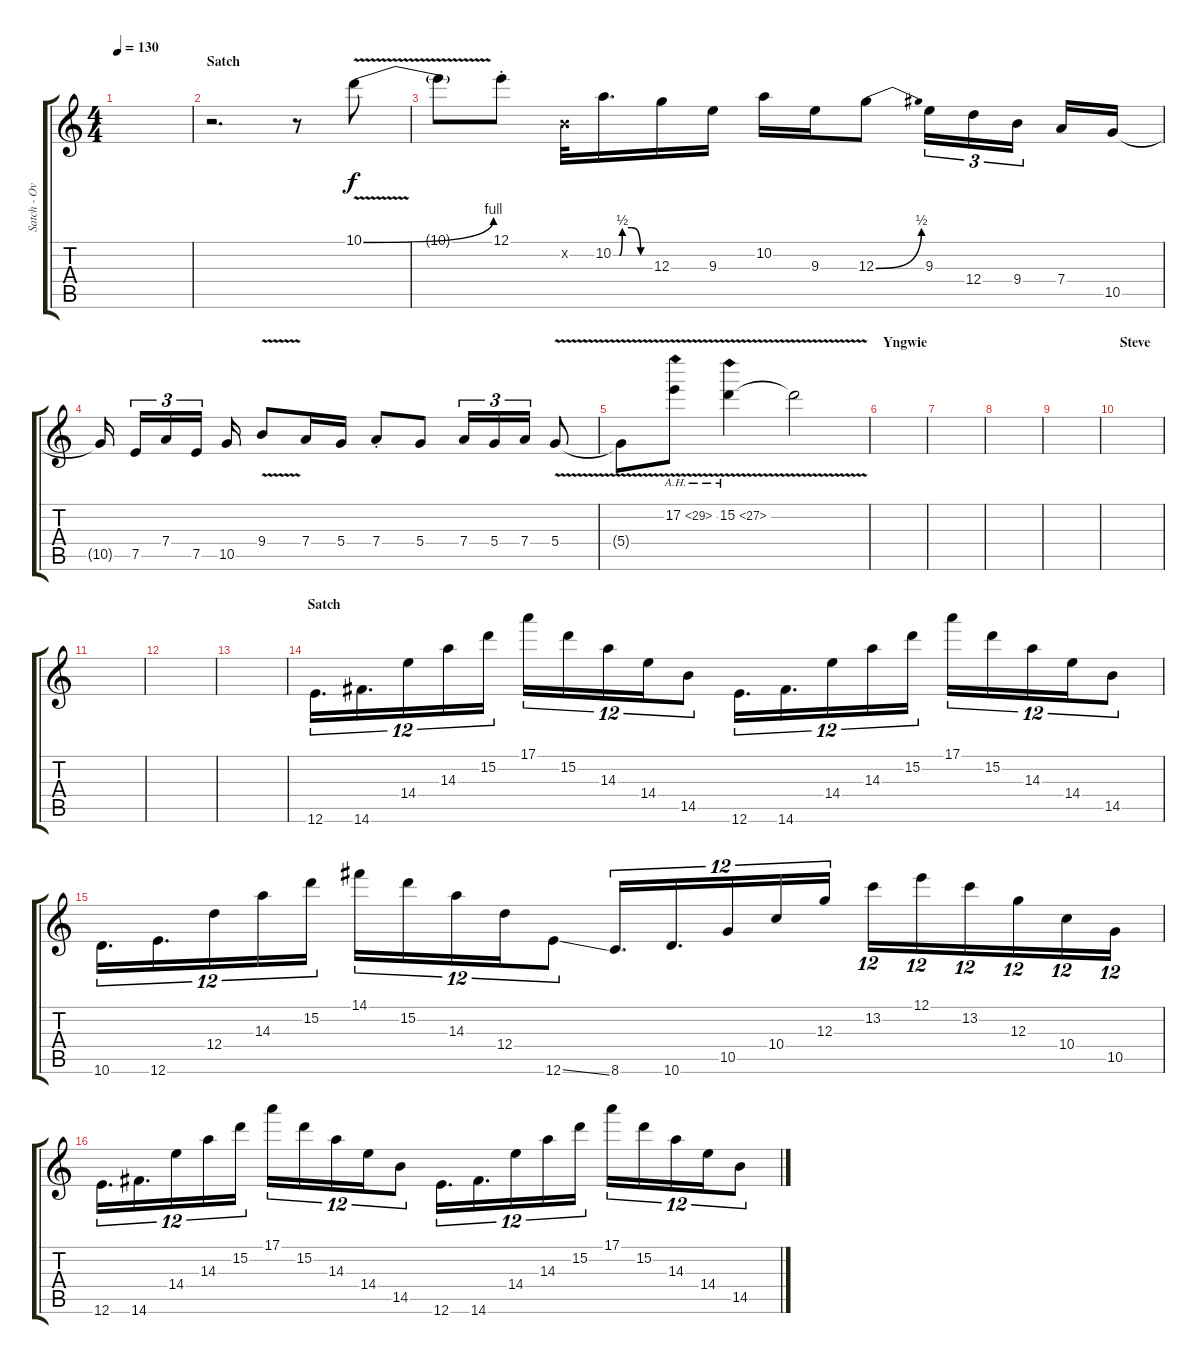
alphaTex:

\track ("Satch - Overdub" "Satch - Ov") {instrument distortionguitar}
\staff {score tabs}
\tuning (E4 B3 G3 D3 A2 E2) {hide}
\ts (4 4)
\tempo 130
\clef g2
\ks c
|
\section ("" "Satch")
r.2{d} r.8 10.1{be (bend 0 0 60 4) v}.8 |
10.1{t}.8 12.1{st}.8 0.2{x}.32 10.2{be (custom 0 0 10 0 15 2 30 2 45 0 60 0)}.16{d} 12.3.16 9.3.16 10.2.16 9.3.16 12.3{be (bend 0 0 60 2)}.8 9.3.16{tu (3 2)} 12.4.16{tu (3 2)} 9.4.16{tu (3 2)} 7.4.16 10.5.16 |
10.5{t}.16 7.5.16{tu (3 2)} 7.4.16{tu (3 2)} 7.5.16{tu (3 2)} 10.5.16 9.4{v}.8 7.4.16 5.4.16 7.4{st}.8 5.4.8 7.4.16{tu (3 2)} 5.4.16{tu (3 2)} 7.4.16{tu (3 2)} 5.4{v}.8 |
5.4{t}.8 17.2{ah 12 v}.8 15.2{ah 12 v}.4 15.2{t}.2 |
\section ("" "Yngwie")
|
|
|
|
\section ("" "Steve")
|
|
|
|
\section ("" "Satch")
12.6.16{d tu (12 8)} 14.6.16{d tu (12 8)} 14.4.16{tu (12 8)} 14.3.16{tu (12 8)} 15.2.16{tu (12 8)} 17.1.16{tu (12 8)} 15.2.16{tu (12 8)} 14.3.16{tu (12 8)} 14.4.16{tu (12 8)} 14.5.8{tu (12 8)} 12.6.16{d tu (12 8)} 14.6.16{d tu (12 8)} 14.4.16{tu (12 8)} 14.3.16{tu (12 8)} 15.2.16{tu (12 8)} 17.1.16{tu (12 8)} 15.2.16{tu (12 8)} 14.3.16{tu (12 8)} 14.4.16{tu (12 8)} 14.5.8{tu (12 8)} |
10.6.16{d tu (12 8)} 12.6.16{d tu (12 8)} 12.4.16{tu (12 8)} 14.3.16{tu (12 8)} 15.2.16{tu (12 8)} 14.1.16{tu (12 8)} 15.2.16{tu (12 8)} 14.3.16{tu (12 8)} 12.4.16{tu (12 8)} 12.6{ss}.8{tu (12 8)} 8.6.16{d tu (12 8)} 10.6.16{d tu (12 8)} 10.5.16{tu (12 8)} 10.4.16{tu (12 8)} 12.3.16{tu (12 8)} 13.2.16{tu (12 8)} 12.1.16{tu (12 8)} 13.2.16{tu (12 8)} 12.3.16{tu (12 8)} 10.4.16{tu (12 8)} 10.5.16{tu (12 8)} |
12.6.16{d tu (12 8)} 14.6.16{d tu (12 8)} 14.4.16{tu (12 8)} 14.3.16{tu (12 8)} 15.2.16{tu (12 8)} 17.1.16{tu (12 8)} 15.2.16{tu (12 8)} 14.3.16{tu (12 8)} 14.4.16{tu (12 8)} 14.5.8{tu (12 8)} 12.6.16{d tu (12 8)} 14.6.16{d tu (12 8)} 14.4.16{tu (12 8)} 14.3.16{tu (12 8)} 15.2.16{tu (12 8)} 17.1.16{tu (12 8)} 15.2.16{tu (12 8)} 14.3.16{tu (12 8)} 14.4.16{tu (12 8)} 14.5.8{tu (12 8)}
